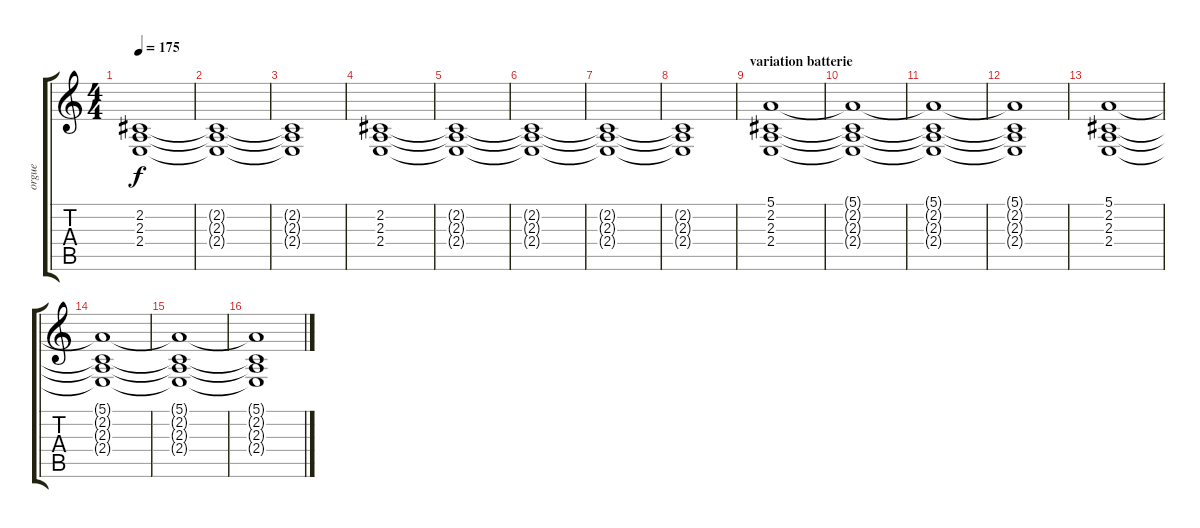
\track ("orgue" "orgue") {instrument churchorgan}
\staff {score tabs}
\tuning (E4 B3 G3 D3 A2 E2) {hide}
\ts (4 4)
\tempo 175
\clef g2
\ks c
(2.2{t} 2.3{t} 2.4{t}).1{dy f} |
(2.2{t} 2.3{t} 2.4{t}).1 |
(2.2{t} 2.3{t} 2.4{t}).1 |
(2.2 2.3 2.4).1 |
(2.2{t} 2.3{t} 2.4{t}).1 |
(2.2{t} 2.3{t} 2.4{t}).1 |
(2.2{t} 2.3{t} 2.4{t}).1 |
(2.2{t} 2.3{t} 2.4{t}).1{volume 6} |
\section ("" "variation batterie")
(5.1 2.2 2.3 2.4).1 |
(5.1{t} 2.2{t} 2.3{t} 2.4{t}).1 |
(5.1{t} 2.2{t} 2.3{t} 2.4{t}).1 |
(5.1{t} 2.2{t} 2.3{t} 2.4{t}).1 |
(5.1 2.2 2.3 2.4).1 |
(5.1{t} 2.2{t} 2.3{t} 2.4{t}).1 |
(5.1{t} 2.2{t} 2.3{t} 2.4{t}).1 |
(5.1{t} 2.2{t} 2.3{t} 2.4{t}).1
